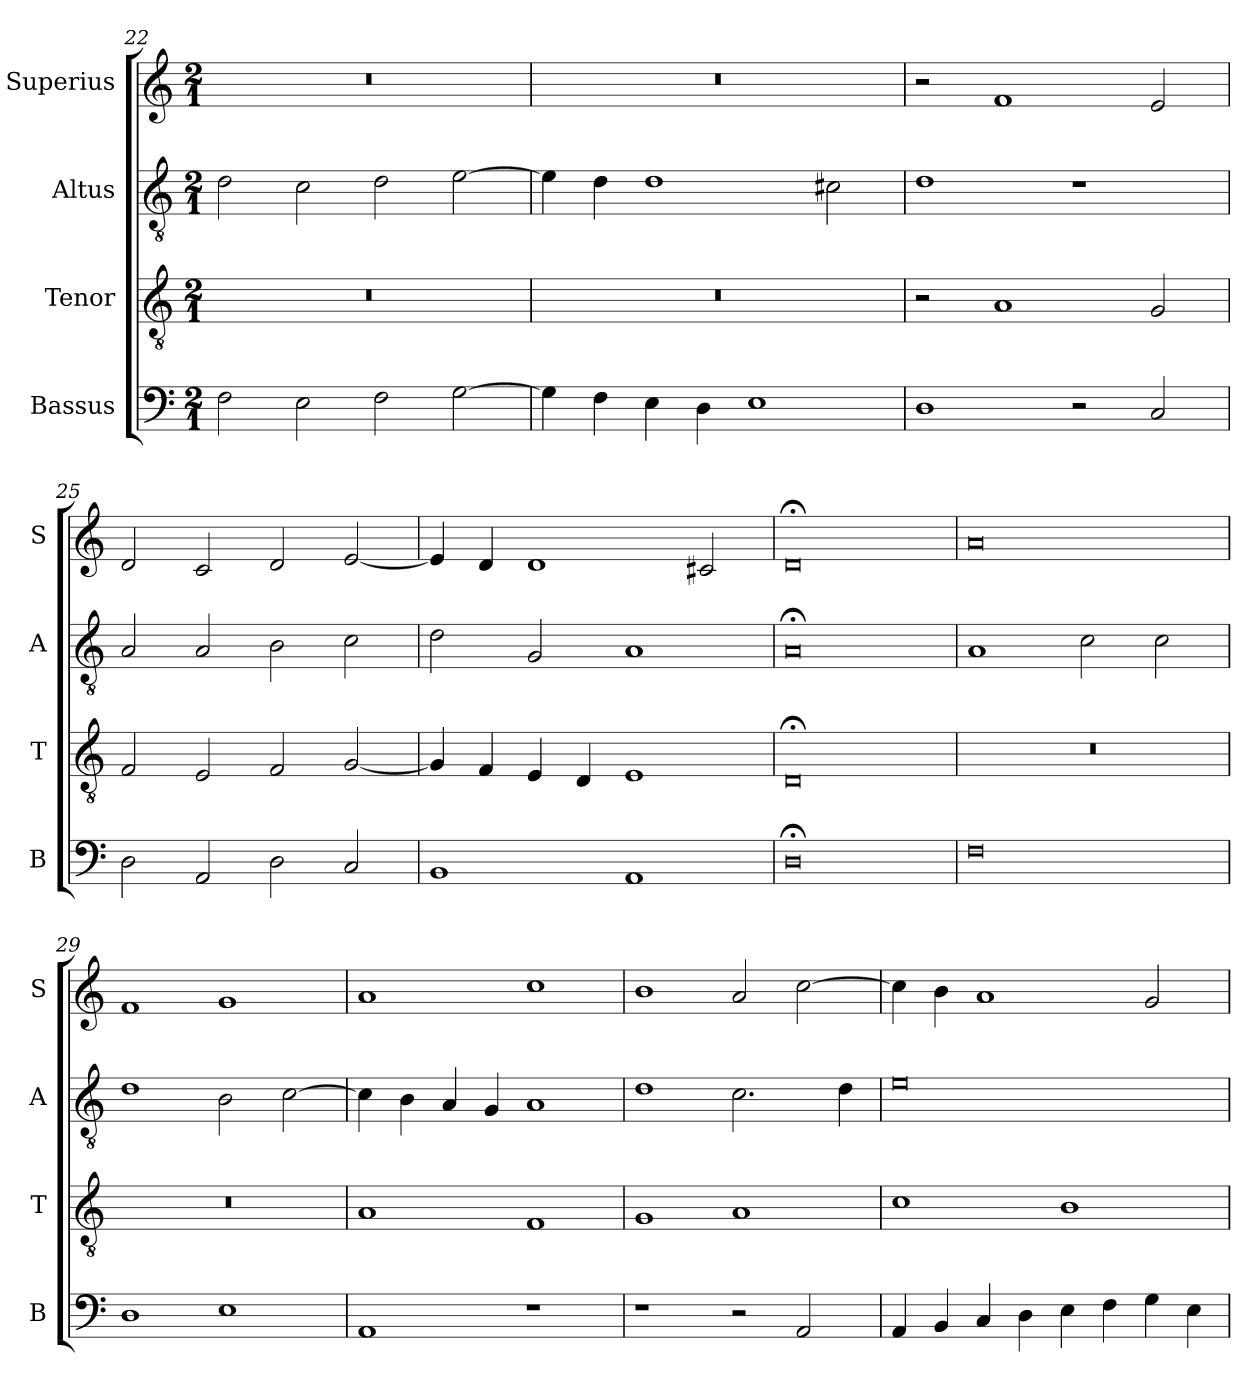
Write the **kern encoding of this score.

**kern	**kern	**kern	**kern
*part4	*part3	*part2	*part1
*staff4	*staff3	*staff2	*staff1
*I"Bassus	*I"Tenor	*I"Altus	*I"Superius
*I'B	*I'T	*I'A	*I'S
*clefF4	*clefGv2	*clefGv2	*clefG2
*k[]	*k[]	*k[]	*k[]
*C:	*C:	*C:	*C:
*M2/1	*M2/1	*M2/1	*M2/1
=22	=22	=22	=22
2F	0r	2d	0r
2E	.	2c	.
2F	.	2d	.
[2G	.	[2e	.
=23	=23	=23	=23
4G]	0r	4e]	0r
4F	.	4d	.
4E	.	1d	.
4D	.	.	.
1E	.	.	.
.	.	2c#X	.
=24	=24	=24	=24
1D	2r	1d	2r
.	1A	.	1f
2r	.	1r	.
2C	2G	.	2e
=25	=25	=25	=25
2D	2F	2A	2d
2AA	2E	2A	2c
2D	2F	2B	2d
2C	[2G	2c	[2e
=26	=26	=26	=26
1BB	4G]	2d	4e]
.	4F	.	4d
.	4E	2G	1d
.	4D	.	.
1AA	1E	1A	.
.	.	.	2c#X
=27	=27	=27	=27
0D;<	0D;<	0A;<	0d;<
=28	=28	=28	=28
0F	0r	1A	0a
.	.	2c	.
.	.	2c	.
=29	=29	=29	=29
1D	0r	1d	1f
1E	.	2B	1g
.	.	[2c	.
=30	=30	=30	=30
1AA	1A	4c]	1a
.	.	4B	.
.	.	4A	.
.	.	4G	.
1r	1F	1A	1cc
=31	=31	=31	=31
1r	1G	1d	1b
2r	1A	2.c	2a
2AA	.	.	[2cc
.	.	4d	.
=32	=32	=32	=32
4AA	1c	0e	4cc]
4BB	.	.	4b
4C	.	.	1a
4D	.	.	.
4E	1B	.	.
4F	.	.	.
4G	.	.	2g
4E	.	.	.
=	=	=	=
*-	*-	*-	*-
